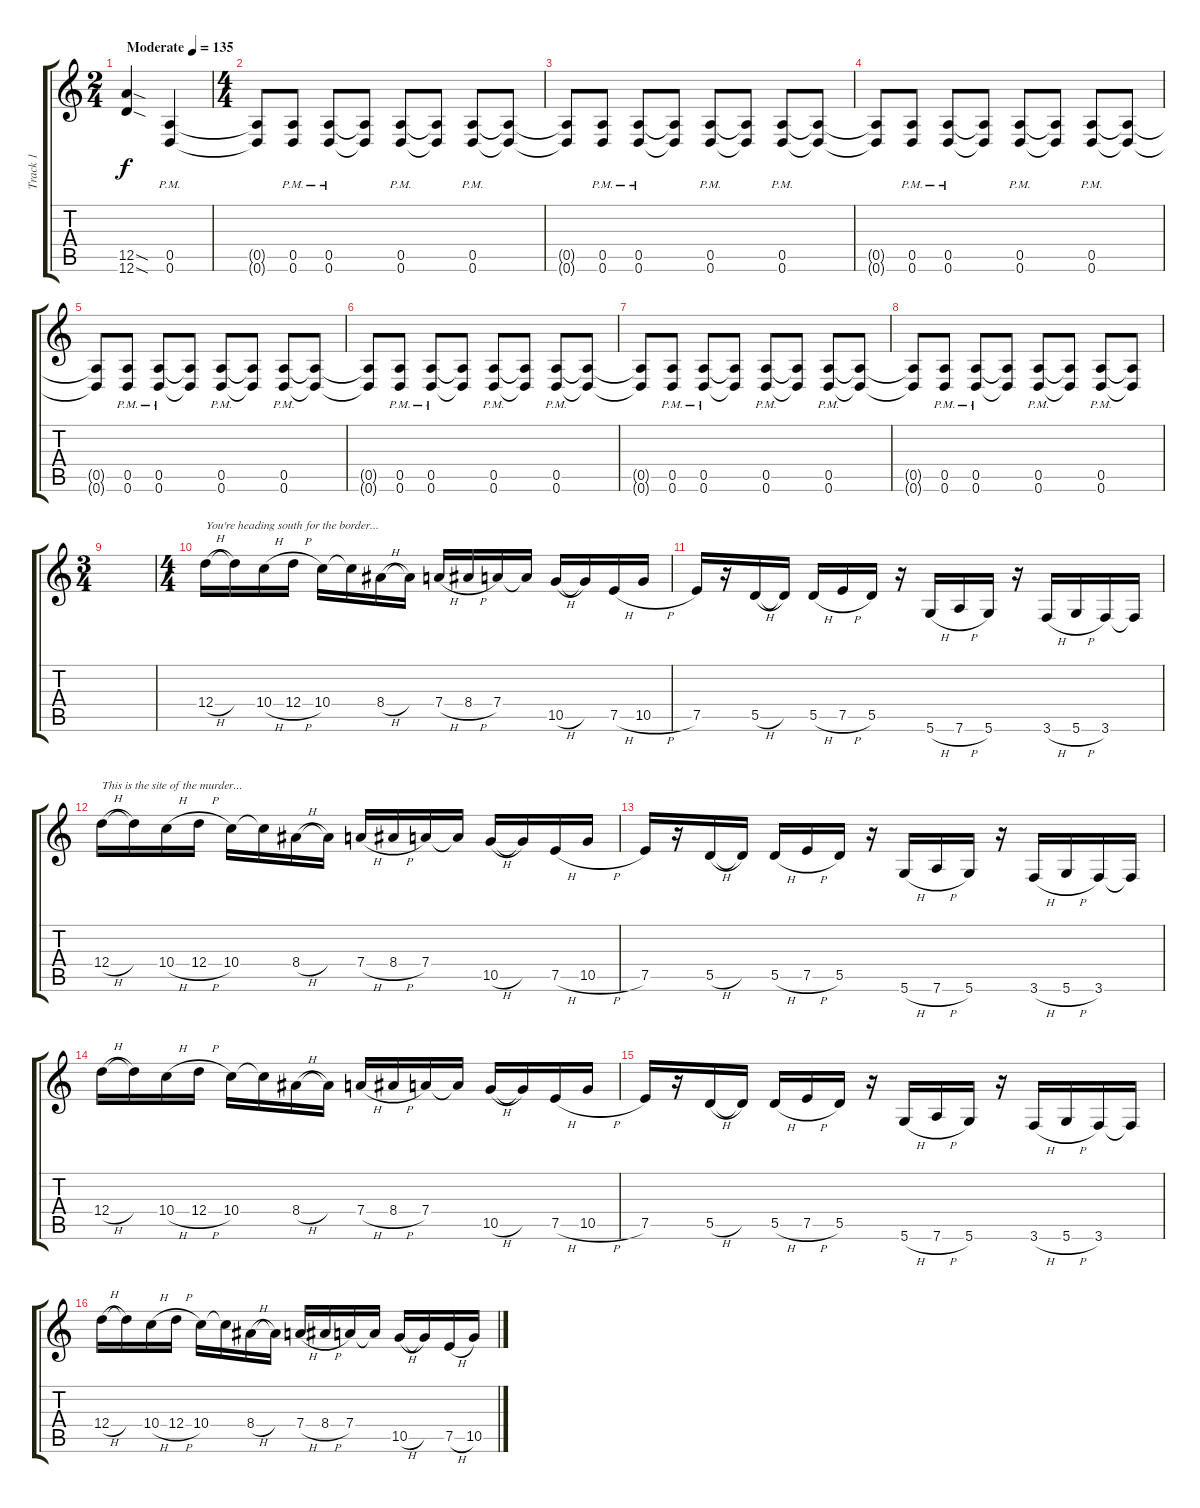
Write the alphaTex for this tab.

\track ("Track 1" "Track 1") {instrument distortionguitar}
\staff {score tabs}
\tuning (E4 B3 G3 D3 A2 D2) {hide}
\ts (2 4)
\tempo (135 "Moderate")
\clef g2
\ks c
(12.5{sod} 12.6{sod}).4{dy f balance 0 instrument distortionguitar} (0.5{pm} 0.6{pm}).4{balance 8} |
\ts (4 4)
(0.5{t} 0.6{t}).8 (0.5{pm} 0.6{pm}).8 (0.5{pm} 0.6{pm}).8 (0.5{t} 0.6{t}).8 (0.5{pm} 0.6{pm}).8 (0.5{t} 0.6{t}).8 (0.5{pm} 0.6{pm}).8 (0.5{t} 0.6{t}).8 |
(0.5{t} 0.6{t}).8 (0.5{pm} 0.6{pm}).8 (0.5{pm} 0.6{pm}).8 (0.5{t} 0.6{t}).8 (0.5{pm} 0.6{pm}).8 (0.5{t} 0.6{t}).8 (0.5{pm} 0.6{pm}).8 (0.5{t} 0.6{t}).8 |
(0.5{t} 0.6{t}).8 (0.5{pm} 0.6{pm}).8 (0.5{pm} 0.6{pm}).8 (0.5{t} 0.6{t}).8 (0.5{pm} 0.6{pm}).8 (0.5{t} 0.6{t}).8 (0.5{pm} 0.6{pm}).8 (0.5{t} 0.6{t}).8 |
(0.5{t} 0.6{t}).8 (0.5{pm} 0.6{pm}).8 (0.5{pm} 0.6{pm}).8 (0.5{t} 0.6{t}).8 (0.5{pm} 0.6{pm}).8 (0.5{t} 0.6{t}).8 (0.5{pm} 0.6{pm}).8 (0.5{t} 0.6{t}).8 |
(0.5{t} 0.6{t}).8 (0.5{pm} 0.6{pm}).8 (0.5{pm} 0.6{pm}).8 (0.5{t} 0.6{t}).8 (0.5{pm} 0.6{pm}).8 (0.5{t} 0.6{t}).8 (0.5{pm} 0.6{pm}).8 (0.5{t} 0.6{t}).8 |
(0.5{t} 0.6{t}).8 (0.5{pm} 0.6{pm}).8 (0.5{pm} 0.6{pm}).8 (0.5{t} 0.6{t}).8 (0.5{pm} 0.6{pm}).8 (0.5{t} 0.6{t}).8 (0.5{pm} 0.6{pm}).8 (0.5{t} 0.6{t}).8 |
(0.5{t} 0.6{t}).8 (0.5{pm} 0.6{pm}).8 (0.5{pm} 0.6{pm}).8 (0.5{t} 0.6{t}).8 (0.5{pm} 0.6{pm}).8 (0.5{t} 0.6{t}).8 (0.5{pm} 0.6{pm}).8 (0.5{t} 0.6{t}).8 |
\ts (3 4)
|
\ts (4 4)
12.4{h}.16{txt "You're heading south for the border..."} 12.4{t}.16 10.4{h}.16 12.4{h}.16 10.4.16 10.4{t}.16 8.4{h}.16 8.4{t}.16 7.4{h}.16 8.4{h}.16 7.4.16 7.4{t}.16 10.5{h}.16 10.5{t}.16 7.5{h}.16 10.5{h}.16 |
7.5.16 r.16 5.5{h}.16 5.5{t}.16 5.5{h}.16 7.5{h}.16 5.5.16 r.16 5.6{h}.16 7.6{h}.16 5.6.16 r.16 3.6{h}.16 5.6{h}.16 3.6.16 3.6{t}.16 |
12.4{h}.16{txt "This is the site of the murder..."} 12.4{t}.16 10.4{h}.16 12.4{h}.16 10.4.16 10.4{t}.16 8.4{h}.16 8.4{t}.16 7.4{h}.16 8.4{h}.16 7.4.16 7.4{t}.16 10.5{h}.16 10.5{t}.16 7.5{h}.16 10.5{h}.16 |
7.5.16 r.16 5.5{h}.16 5.5{t}.16 5.5{h}.16 7.5{h}.16 5.5.16 r.16 5.6{h}.16 7.6{h}.16 5.6.16 r.16 3.6{h}.16 5.6{h}.16 3.6.16 3.6{t}.16 |
12.4{h}.16 12.4{t}.16 10.4{h}.16 12.4{h}.16 10.4.16 10.4{t}.16 8.4{h}.16 8.4{t}.16 7.4{h}.16 8.4{h}.16 7.4.16 7.4{t}.16 10.5{h}.16 10.5{t}.16 7.5{h}.16 10.5{h}.16 |
7.5.16 r.16 5.5{h}.16 5.5{t}.16 5.5{h}.16 7.5{h}.16 5.5.16 r.16 5.6{h}.16 7.6{h}.16 5.6.16 r.16 3.6{h}.16 5.6{h}.16 3.6.16 3.6{t}.16 |
12.4{h}.16 12.4{t}.16 10.4{h}.16 12.4{h}.16 10.4.16 10.4{t}.16 8.4{h}.16 8.4{t}.16 7.4{h}.16 8.4{h}.16 7.4.16 7.4{t}.16 10.5{h}.16 10.5{t}.16 7.5{h}.16 10.5{h}.16
